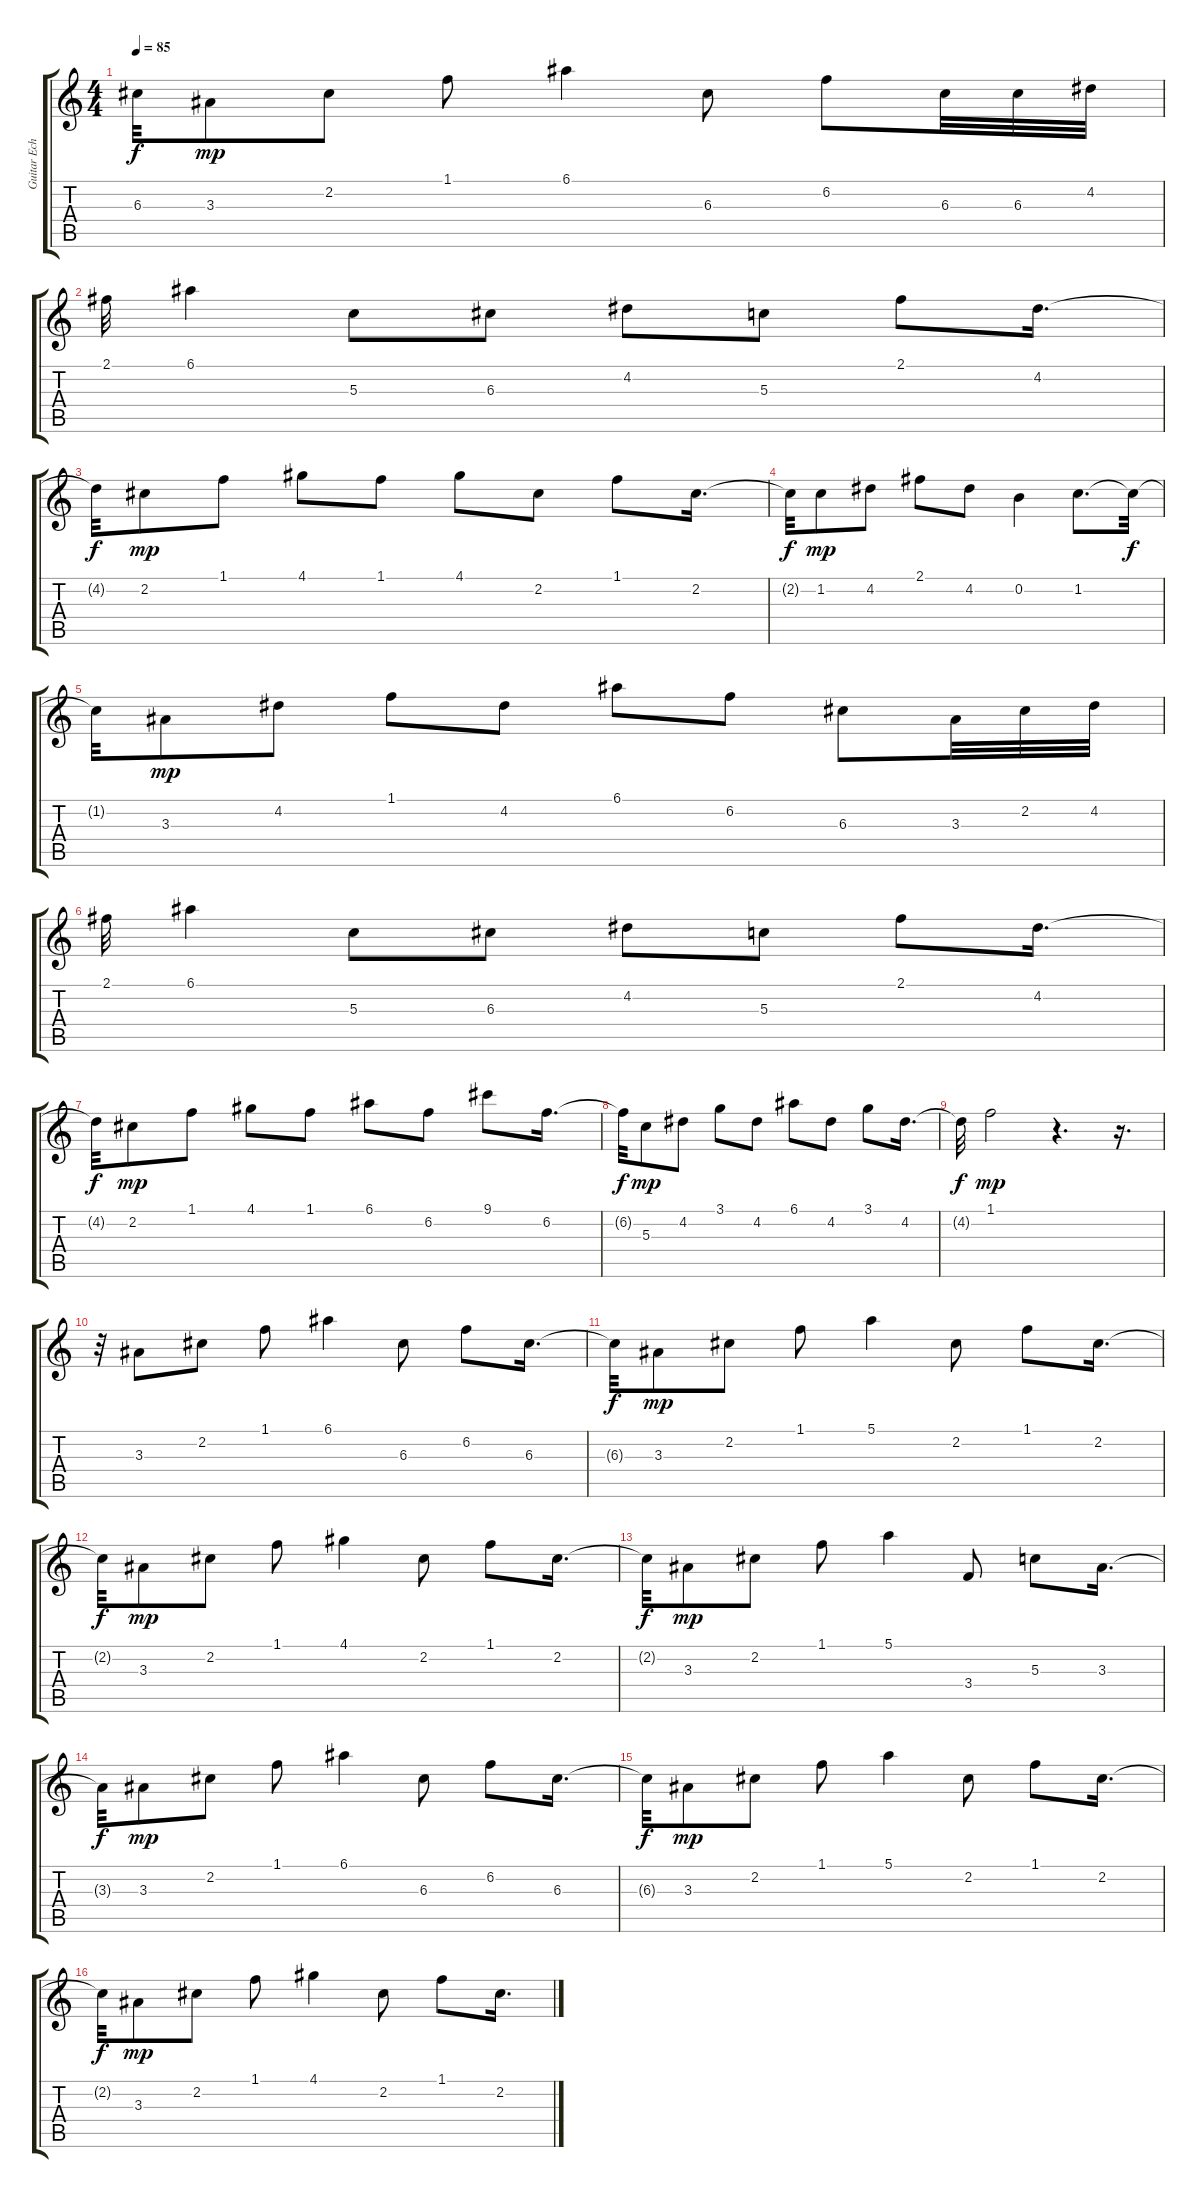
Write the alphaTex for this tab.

\track ("Guitar Echo" "Guitar Ech") {instrument acousticguitarnylon}
\staff {score tabs}
\tuning (E4 B3 G3 D3 A2 E2) {hide}
\ts (4 4)
\tempo 85
\clef g2
\ks c
6.3{t}.32{dy f} 3.3.8{dy mp} 2.2.8 1.1.8 6.1.4 6.3.8 6.2.8 6.3.32 6.3.32 4.2.32 |
2.1.32 6.1.4 5.3.8 6.3.8 4.2.8 5.3.8 2.1.8 4.2.16{d} |
4.2{t}.32{dy f} 2.2.8{dy mp} 1.1.8 4.1.8 1.1.8 4.1.8 2.2.8 1.1.8 2.2.16{d} |
2.2{t}.32{dy f} 1.2.8{dy mp} 4.2.8 2.1.8 4.2.8 0.2.4 1.2.8{d} 1.2{t}.32{dy f} |
1.2{t}.32 3.3.8{dy mp} 4.2.8 1.1.8 4.2.8 6.1.8 6.2.8 6.3.8 3.3.32 2.2.32 4.2.32 |
2.1.32 6.1.4 5.3.8 6.3.8 4.2.8 5.3.8 2.1.8 4.2.16{d} |
4.2{t}.32{dy f} 2.2.8{dy mp} 1.1.8 4.1.8 1.1.8 6.1.8 6.2.8 9.1.8 6.2.16{d} |
6.2{t}.32{dy f} 5.3.8{dy mp} 4.2.8 3.1.8 4.2.8 6.1.8 4.2.8 3.1.8 4.2.16{d} |
4.2{t}.32{dy f} 1.1.2{dy mp} r.4{d} r.16{d} |
r.32 3.3.8 2.2.8 1.1.8 6.1.4 6.3.8 6.2.8 6.3.16{d} |
6.3{t}.32{dy f} 3.3.8{dy mp} 2.2.8 1.1.8 5.1.4 2.2.8 1.1.8 2.2.16{d} |
2.2{t}.32{dy f} 3.3.8{dy mp} 2.2.8 1.1.8 4.1.4 2.2.8 1.1.8 2.2.16{d} |
2.2{t}.32{dy f} 3.3.8{dy mp} 2.2.8 1.1.8 5.1.4 3.4.8 5.3.8 3.3.16{d} |
3.3{t}.32{dy f} 3.3.8{dy mp} 2.2.8 1.1.8 6.1.4 6.3.8 6.2.8 6.3.16{d} |
6.3{t}.32{dy f} 3.3.8{dy mp} 2.2.8 1.1.8 5.1.4 2.2.8 1.1.8 2.2.16{d} |
2.2{t}.32{dy f} 3.3.8{dy mp} 2.2.8 1.1.8 4.1.4 2.2.8 1.1.8 2.2.16{d}
